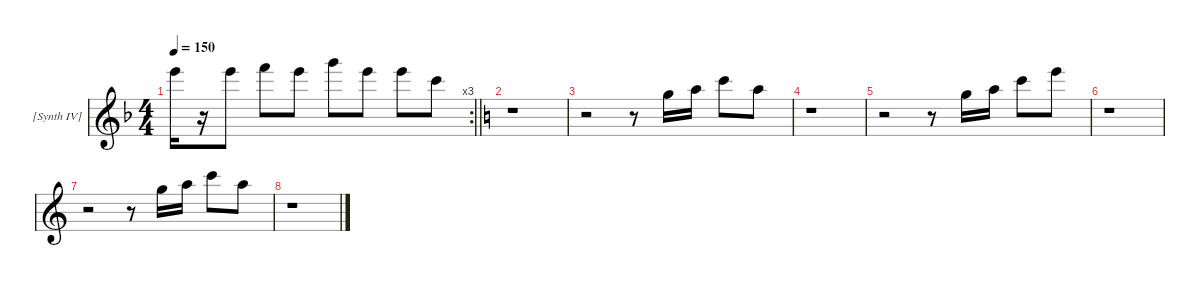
\hideDynamics
\bracketExtendMode groupsimilarinstruments
\firstSystemTrackNameMode fullname
\firstSystemTrackNameOrientation horizontal
\otherSystemsTrackNameOrientation horizontal
\track ("[Synth IV]" "L-Sth") {instrument lead7fifths}
\staff {score}
\tuning (E4 B3 G3 D3 A2 E2)
\rc 3
\ts (4 4)
\tempo 150
\clef g2
\scale
0.25
\barLineRight lightlight
\ks dminor
24.1{t acc forcenatural}.16{dy f beam Down} r.16{beam Down} 24.1{acc forcenatural}.8{beam Down} 25.1{acc forcenatural}.8{beam Down} 24.1{acc forcenatural}.8{beam Down} 27.1{acc forcenatural}.8{beam Down} 24.1{acc forcenatural}.8{beam Down} 24.1{acc forcenatural}.8{beam Down} 20.1{acc forcenatural}.8{beam Down} |
\ks c
r.1{beam Down} |
r.2{beam Down} r.8{beam Down} 15.1.16{beam Down} 17.1.16{beam Down} 20.1.8{beam Down} 17.1.8{beam Down} |
r.1{beam Down} |
r.2{beam Down} r.8{beam Down} 15.1.16{beam Down} 17.1.16{beam Down} 20.1.8{beam Down} 24.1.8{beam Down} |
r.1{beam Down} |
r.2{beam Down} r.8{beam Down} 15.1.16{beam Down} 17.1.16{beam Down} 20.1.8{beam Down} 17.1.8{beam Down} |
r.1{beam Down}
